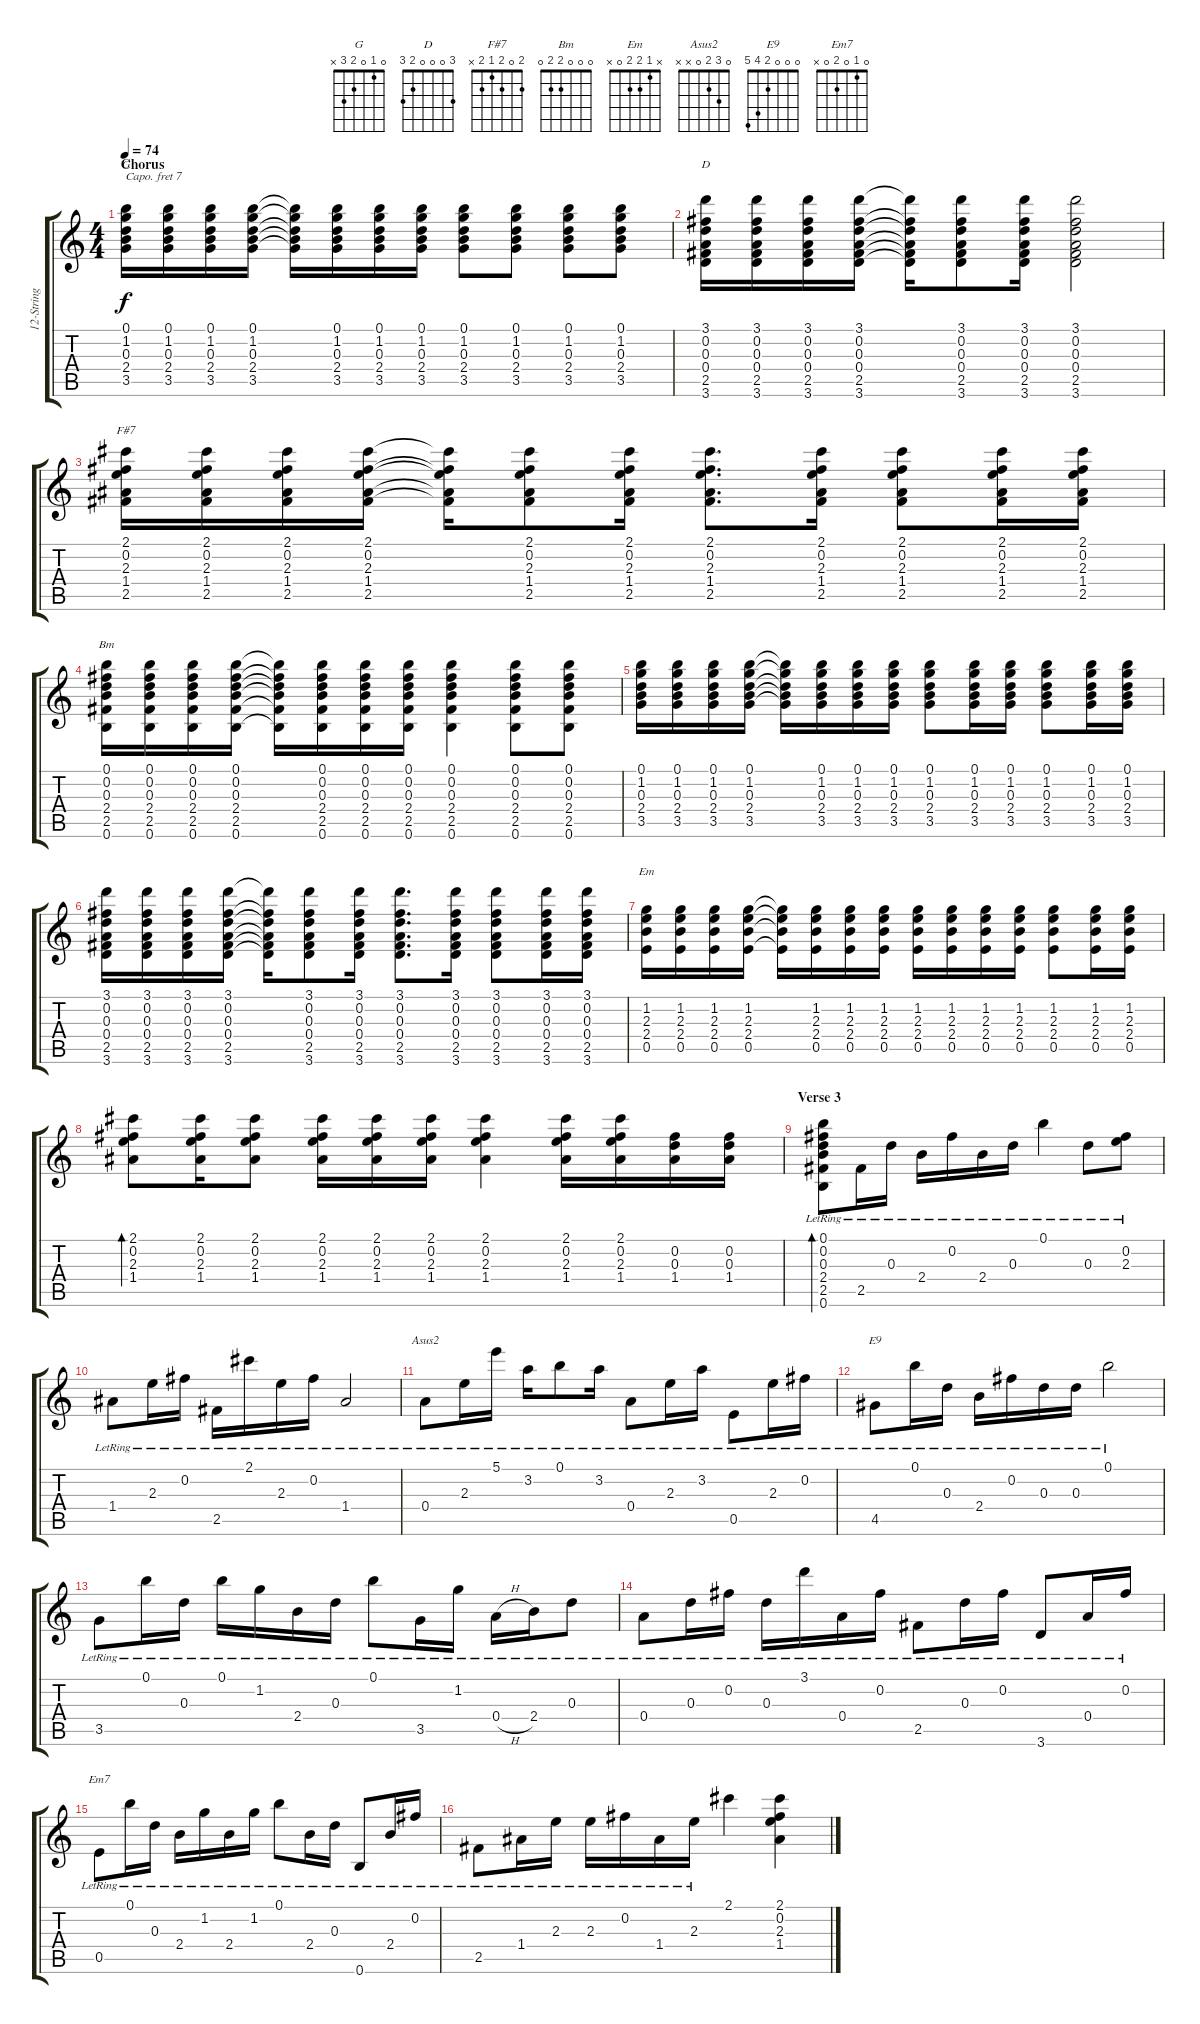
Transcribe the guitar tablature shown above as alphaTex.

\track ("12-String Guitar (Felder, Frey-1)" "12-String ") {instrument electricguitarclean}
\staff {score tabs}
\capo 7
\tuning (E4 B3 G3 D3 A2 E2) {hide}
\chord ("G" 0 1 0 2 3 x)
\chord ("D" 3 0 0 0 2 3)
\chord ("F#7" 2 0 2 1 2 x)
\chord ("Bm" 0 0 0 2 2 0)
\chord ("Em" x 1 2 2 0 x)
\chord ("Asus2" 0 3 2 0 x x)
\chord ("E9" 0 0 0 2 4 5)
\chord ("Em7" 0 1 0 2 0 x)
\ts (4 4)
\section ("" "Chorus")
\tempo 74
\clef g2
\ks c
(0.1 1.2 0.3 2.4 3.5).16{ch "G" dy f} (0.1 1.2 0.3 2.4 3.5).16 (0.1 1.2 0.3 2.4 3.5).16 (0.1 1.2 0.3 2.4 3.5).16 (0.1{t} 1.2{t} 0.3{t} 2.4{t} 3.5{t}).16 (0.1 1.2 0.3 2.4 3.5).16 (0.1 1.2 0.3 2.4 3.5).16 (0.1 1.2 0.3 2.4 3.5).16 (0.1 1.2 0.3 2.4 3.5).8 (0.1 1.2 0.3 2.4 3.5).8 (0.1 1.2 0.3 2.4 3.5).8 (0.1 1.2 0.3 2.4 3.5).8 |
(3.1 0.2 0.3 0.4 2.5 3.6).16{ch "D"} (3.1 0.2 0.3 0.4 2.5 3.6).16 (3.1 0.2 0.3 0.4 2.5 3.6).16 (3.1 0.2 0.3 0.4 2.5 3.6).16 (3.1{t} 0.2{t} 0.3{t} 0.4{t} 2.5{t} 3.6{t}).16 (3.1 0.2 0.3 0.4 2.5 3.6).8 (3.1 0.2 0.3 0.4 2.5 3.6).16 (3.1 0.2 0.3 0.4 2.5 3.6).2 |
(2.1 0.2 2.3 1.4 2.5).16{ch "F#7"} (2.1 0.2 2.3 1.4 2.5).16 (2.1 0.2 2.3 1.4 2.5).16 (2.1 0.2 2.3 1.4 2.5).16 (2.1{t} 0.2{t} 2.3{t} 1.4{t} 2.5{t}).16 (2.1 0.2 2.3 1.4 2.5).8 (2.1 0.2 2.3 1.4 2.5).16 (2.1 0.2 2.3 1.4 2.5).8{d} (2.1 0.2 2.3 1.4 2.5).16 (2.1 0.2 2.3 1.4 2.5).8 (2.1 0.2 2.3 1.4 2.5).16 (2.1 0.2 2.3 1.4 2.5).16 |
(0.1 0.2 0.3 2.4 2.5 0.6).16{ch "Bm"} (0.1 0.2 0.3 2.4 2.5 0.6).16 (0.1 0.2 0.3 2.4 2.5 0.6).16 (0.1 0.2 0.3 2.4 2.5 0.6).16 (0.1{t} 0.2{t} 0.3{t} 2.4{t} 2.5{t} 0.6{t}).16 (0.1 0.2 0.3 2.4 2.5 0.6).16 (0.1 0.2 0.3 2.4 2.5 0.6).16 (0.1 0.2 0.3 2.4 2.5 0.6).16 (0.1 0.2 0.3 2.4 2.5 0.6).4 (0.1 0.2 0.3 2.4 2.5 0.6).8 (0.1 0.2 0.3 2.4 2.5 0.6).8 |
(0.1 1.2 0.3 2.4 3.5).16 (0.1 1.2 0.3 2.4 3.5).16 (0.1 1.2 0.3 2.4 3.5).16 (0.1 1.2 0.3 2.4 3.5).16 (0.1{t} 1.2{t} 0.3{t} 2.4{t} 3.5{t}).16 (0.1 1.2 0.3 2.4 3.5).16 (0.1 1.2 0.3 2.4 3.5).16 (0.1 1.2 0.3 2.4 3.5).16 (0.1 1.2 0.3 2.4 3.5).8 (0.1 1.2 0.3 2.4 3.5).16 (0.1 1.2 0.3 2.4 3.5).16 (0.1 1.2 0.3 2.4 3.5).8 (0.1 1.2 0.3 2.4 3.5).16 (0.1 1.2 0.3 2.4 3.5).16 |
(3.1 0.2 0.3 0.4 2.5 3.6).16 (3.1 0.2 0.3 0.4 2.5 3.6).16 (3.1 0.2 0.3 0.4 2.5 3.6).16 (3.1 0.2 0.3 0.4 2.5 3.6).16 (3.1{t} 0.2{t} 0.3{t} 0.4{t} 2.5{t} 3.6{t}).16 (3.1 0.2 0.3 0.4 2.5 3.6).8 (3.1 0.2 0.3 0.4 2.5 3.6).16 (3.1 0.2 0.3 0.4 2.5 3.6).8{d} (3.1 0.2 0.3 0.4 2.5 3.6).16 (3.1 0.2 0.3 0.4 2.5 3.6).8 (3.1 0.2 0.3 0.4 2.5 3.6).16 (3.1 0.2 0.3 0.4 2.5 3.6).16 |
(1.2 2.3 2.4 0.5).16{ch "Em"} (1.2 2.3 2.4 0.5).16 (1.2 2.3 2.4 0.5).16 (1.2 2.3 2.4 0.5).16 (1.2{t} 2.3{t} 2.4{t} 0.5{t}).16 (1.2 2.3 2.4 0.5).16 (1.2 2.3 2.4 0.5).16 (1.2 2.3 2.4 0.5).16 (1.2 2.3 2.4 0.5).16 (1.2 2.3 2.4 0.5).16 (1.2 2.3 2.4 0.5).16 (1.2 2.3 2.4 0.5).16 (1.2 2.3 2.4 0.5).8 (1.2 2.3 2.4 0.5).16 (1.2 2.3 2.4 0.5).16 |
(2.1 0.2 2.3 1.4).8{bd 60} (2.1 0.2 2.3 1.4).16 (2.1 0.2 2.3 1.4).8 (2.1 0.2 2.3 1.4).16 (2.1 0.2 2.3 1.4).16 (2.1 0.2 2.3 1.4).16 (2.1 0.2 2.3 1.4).4 (2.1 0.2 2.3 1.4).16 (2.1 0.2 2.3 1.4).16 (0.2 0.3 1.4).16 (0.2 0.3 1.4).16 |
\section ("" "Verse 3")
(0.1{lr} 0.2{lr} 0.3{lr} 2.4{lr} 2.5{lr} 0.6{lr}).8{bd 60} 2.5{lr}.16 0.3{lr}.16 2.4{lr}.16 0.2{lr}.16 2.4{lr}.16 0.3{lr}.16 0.1{lr}.4 0.3{lr}.8 (0.2{lr} 2.3{lr}).8 |
1.4{lr}.8 2.3{lr}.16 0.2{lr}.16 2.5{lr}.16 2.1{lr}.16 2.3{lr}.16 0.2{lr}.16 1.4{lr}.2 |
0.4{lr}.8{ch "Asus2"} 2.3{lr}.16 5.1{lr}.16 3.2{lr}.16 0.1{lr}.8 3.2{lr}.16 0.4{lr}.8 2.3{lr}.16 3.2{lr}.16 0.5{lr}.8 2.3{lr}.16 0.2{lr}.16 |
4.5{lr}.8{ch "E9"} 0.1{lr}.16 0.3{lr}.16 2.4{lr}.16 0.2{lr}.16 0.3{lr}.16 0.3{lr}.16 0.1{lr}.2 |
3.5{lr}.8 0.1{lr}.16 0.3{lr}.16 0.1{lr}.16 1.2{lr}.16 2.4{lr}.16 0.3{lr}.16 0.1{lr}.8 3.5{lr}.16 1.2{lr}.16 0.4{h lr}.16 2.4{lr}.16 0.3{lr}.8 |
0.4{lr}.8 0.3{lr}.16 0.2{lr}.16 0.3{lr}.16 3.1{lr}.16 0.4{lr}.16 0.2{lr}.16 2.5{lr}.8 0.3{lr}.16 0.2{lr}.16 3.6{lr}.8 0.4{lr}.16 0.2{lr}.16 |
0.5{lr}.8{ch "Em7"} 0.1{lr}.16 0.3{lr}.16 2.4{lr}.16 1.2{lr}.16 2.4{lr}.16 1.2{lr}.16 0.1{lr}.8 2.4{lr}.16 0.3{lr}.16 0.6{lr}.8 2.4{lr}.16 0.2{lr}.16 |
2.5{lr}.8 1.4{lr}.16 2.3{lr}.16 2.3{lr}.16 0.2{lr}.16 1.4{lr}.16 2.3{lr}.16 2.1.4 (2.1 0.2 2.3 1.4).4
